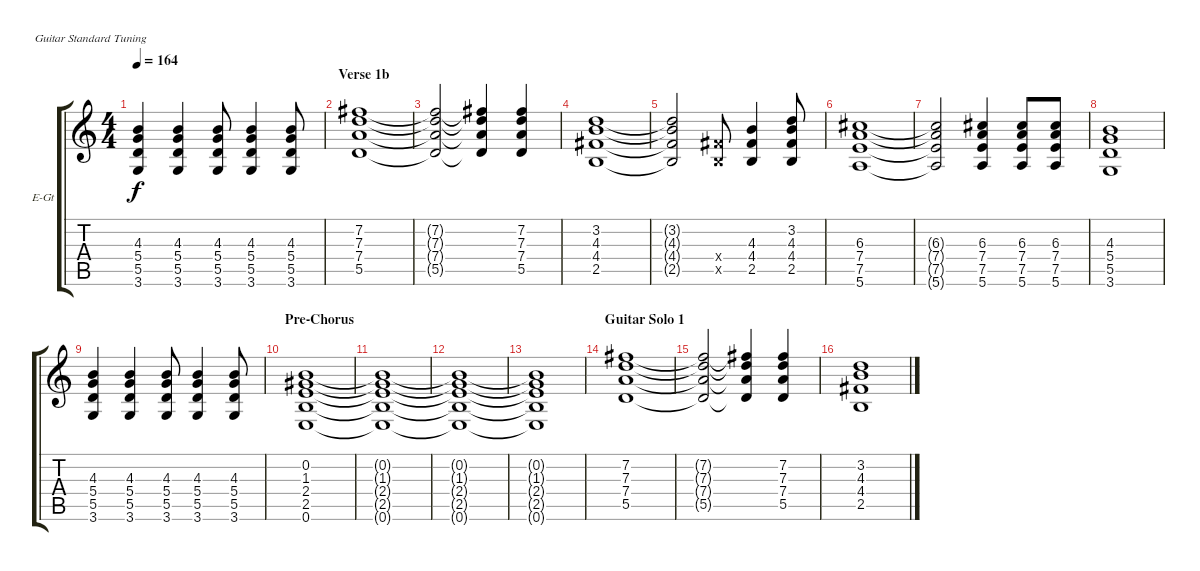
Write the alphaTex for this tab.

\defaultSystemsLayout 4
\bracketExtendMode groupsimilarinstruments
\firstSystemTrackNameOrientation horizontal
\otherSystemsTrackNameOrientation horizontal
\track ("Rhythm Guitar (Clean)" "E-Gt") {instrument electricguitarclean}
\staff {score tabs}
\tuning (E4 B3 G3 D3 A2 E2)
\ts (4 4)
\tempo 164
\clef g2
\ks c
(3.6 5.5 5.4 4.3).4{dy f} (3.6 5.5 5.4 4.3).4 (3.6 5.5 5.4 4.3).8 (3.6 5.5 5.4 4.3).4 (3.6 5.5 5.4 4.3).8 |
\section ("" "Verse 1b")
(5.5 7.4 7.3 7.2).1 |
(5.5{t} 7.4{t} 7.3{t} 7.2{t}).2 (7.2{t} 7.3{t} 7.4{t} 5.5{t}).4 (5.5 7.4 7.3 7.2).4 |
(3.2 4.3 4.4 2.5).1 |
(2.5{t} 4.4{t} 4.3{t} 3.2{t}).2 (2.5{x} 4.4{x}).8 (4.3 4.4 2.5).4 (4.3 4.4 2.5 3.2).8 |
(7.5 7.4 6.3 5.6).1 |
(7.5{t} 7.4{t} 6.3{t} 5.6{t}).2 (5.6 7.5 7.4 6.3).4 (5.6 7.5 7.4 6.3).8 (5.6 7.5 7.4 6.3).8 |
(3.6 5.5 5.4 4.3).1 |
(3.6 5.5 5.4 4.3).4 (3.6 5.5 5.4 4.3).4 (3.6 5.5 5.4 4.3).8 (3.6 5.5 5.4 4.3).4 (3.6 5.5 5.4 4.3).8 |
\section ("" "Pre-Chorus")
(0.6 2.5 2.4 0.2 1.3).1 |
(0.6{t} 2.5{t} 2.4{t} 1.3{t} 0.2{t}).1 |
(0.6{t} 2.5{t} 2.4{t} 1.3{t} 0.2{t}).1 |
(0.6{t} 2.5{t} 2.4{t} 1.3{t} 0.2{t}).1 |
\section ("" "Guitar Solo 1")
(5.5 7.4 7.3 7.2).1 |
(5.5{t} 7.4{t} 7.3{t} 7.2{t}).2 (7.2{t} 7.3{t} 7.4{t} 5.5{t}).4 (5.5 7.4 7.3 7.2).4 |
(3.2 4.3 4.4 2.5).1
